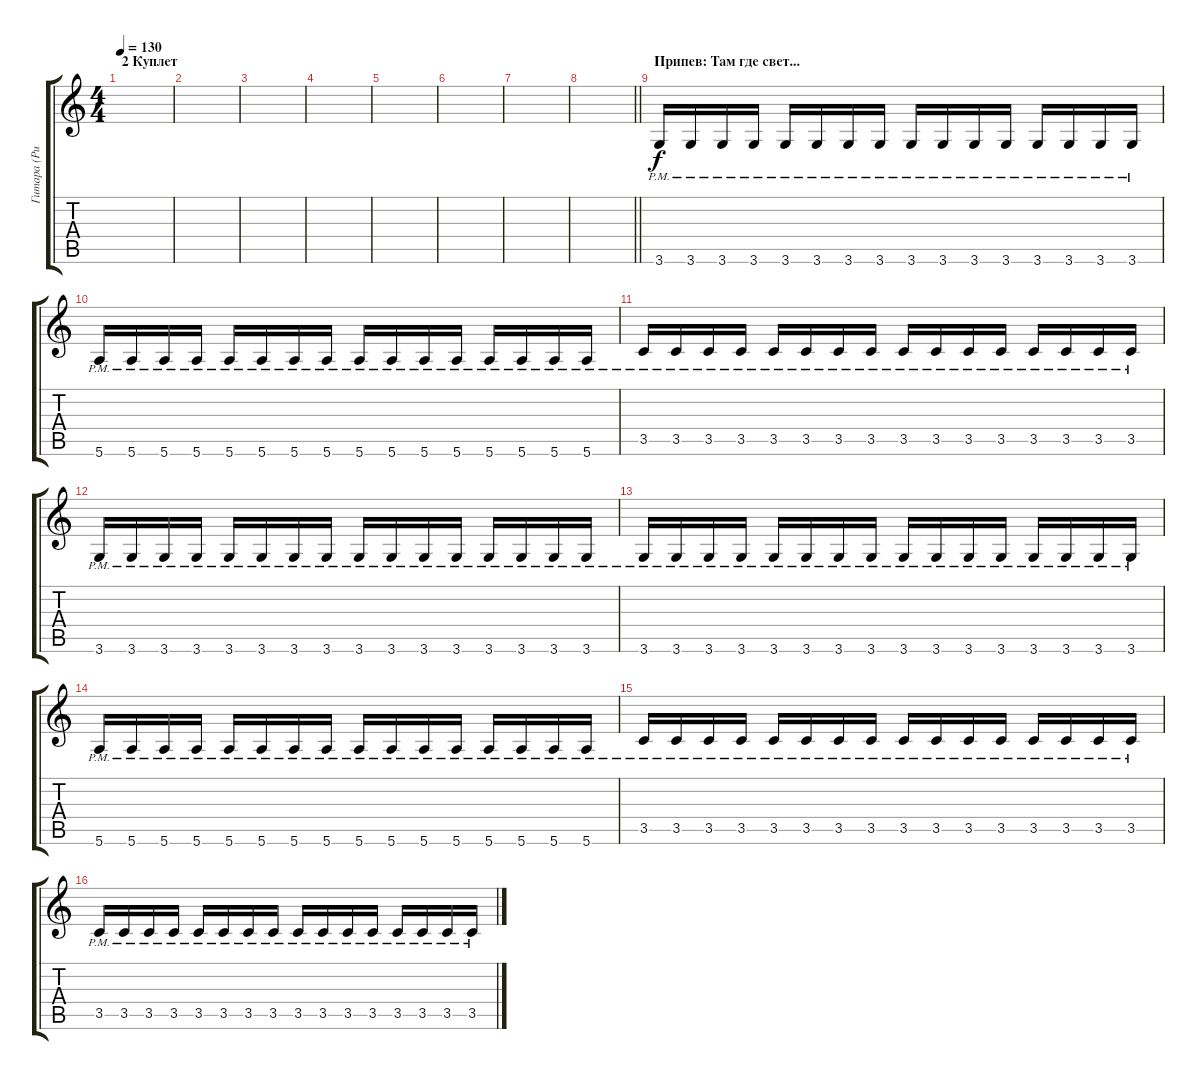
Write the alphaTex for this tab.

\track ("Гитара (Ритм)" "Гитара (Ри") {instrument distortionguitar}
\staff {score tabs}
\tuning (E4 B3 G3 D3 A2 E2) {hide}
\ts (4 4)
\section ("" "2 Куплет")
\tempo 130
\clef g2
\ks c
|
|
|
|
|
|
|
\barLineRight lightlight
|
\section ("" "Припев: Там где свет...")
3.6{pm}.16{instrument overdrivenguitar} 3.6{pm}.16 3.6{pm}.16 3.6{pm}.16 3.6{pm}.16 3.6{pm}.16 3.6{pm}.16 3.6{pm}.16 3.6{pm}.16 3.6{pm}.16 3.6{pm}.16 3.6{pm}.16 3.6{pm}.16 3.6{pm}.16 3.6{pm}.16 3.6{pm}.16 |
5.6{pm}.16 5.6{pm}.16 5.6{pm}.16 5.6{pm}.16 5.6{pm}.16 5.6{pm}.16 5.6{pm}.16 5.6{pm}.16 5.6{pm}.16 5.6{pm}.16 5.6{pm}.16 5.6{pm}.16 5.6{pm}.16 5.6{pm}.16 5.6{pm}.16 5.6{pm}.16 |
3.5{pm}.16 3.5{pm}.16 3.5{pm}.16 3.5{pm}.16 3.5{pm}.16 3.5{pm}.16 3.5{pm}.16 3.5{pm}.16 3.5{pm}.16 3.5{pm}.16 3.5{pm}.16 3.5{pm}.16 3.5{pm}.16 3.5{pm}.16 3.5{pm}.16 3.5{pm}.16 |
3.6{pm}.16 3.6{pm}.16 3.6{pm}.16 3.6{pm}.16 3.6{pm}.16 3.6{pm}.16 3.6{pm}.16 3.6{pm}.16 3.6{pm}.16 3.6{pm}.16 3.6{pm}.16 3.6{pm}.16 3.6{pm}.16 3.6{pm}.16 3.6{pm}.16 3.6{pm}.16 |
3.6{pm}.16 3.6{pm}.16 3.6{pm}.16 3.6{pm}.16 3.6{pm}.16 3.6{pm}.16 3.6{pm}.16 3.6{pm}.16 3.6{pm}.16 3.6{pm}.16 3.6{pm}.16 3.6{pm}.16 3.6{pm}.16 3.6{pm}.16 3.6{pm}.16 3.6{pm}.16 |
5.6{pm}.16 5.6{pm}.16 5.6{pm}.16 5.6{pm}.16 5.6{pm}.16 5.6{pm}.16 5.6{pm}.16 5.6{pm}.16 5.6{pm}.16 5.6{pm}.16 5.6{pm}.16 5.6{pm}.16 5.6{pm}.16 5.6{pm}.16 5.6{pm}.16 5.6{pm}.16 |
3.5{pm}.16 3.5{pm}.16 3.5{pm}.16 3.5{pm}.16 3.5{pm}.16 3.5{pm}.16 3.5{pm}.16 3.5{pm}.16 3.5{pm}.16 3.5{pm}.16 3.5{pm}.16 3.5{pm}.16 3.5{pm}.16 3.5{pm}.16 3.5{pm}.16 3.5{pm}.16 |
3.5{pm}.16 3.5{pm}.16 3.5{pm}.16 3.5{pm}.16 3.5{pm}.16 3.5{pm}.16 3.5{pm}.16 3.5{pm}.16 3.5{pm}.16 3.5{pm}.16 3.5{pm}.16 3.5{pm}.16 3.5{pm}.16 3.5{pm}.16 3.5{pm}.16 3.5{pm}.16
